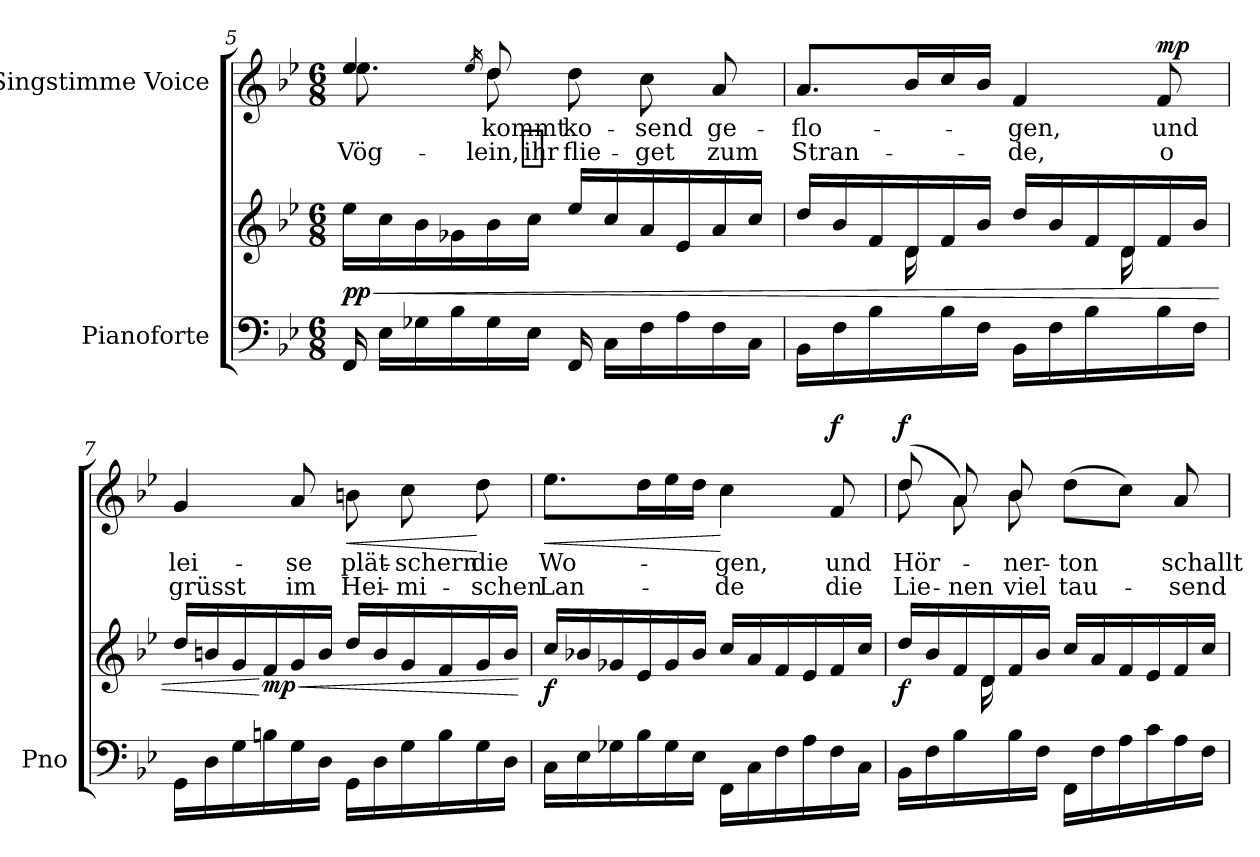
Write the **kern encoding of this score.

**kern	**kern	**dynam	**kern	**text	**text	**dynam
*part2	*part2	*part2	*part1	*part1	*part1	*part1
*staff3	*staff2	*staff2/3	*staff1	*staff1	*staff1	*staff1
*I"Pianoforte	*	*	*I"Singstimme Voice	*	*	*
*I'Pno	*	*	*	*	*	*
*clefF4	*clefG2	*	*clefG2	*	*	*
*k[b-e-]	*k[b-e-]	*	*k[b-e-]	*	*	*
*M6/8	*M6/8	*	*M6/8	*	*	*
=5	=5	=5	=5	=5	=5	=5
*	*	*	*^	*	*	*
!	!	!LO:HP:b	!	!LO:N:head=solid	!LO:LY:b	!	!
!	!	!LO:DY:n=1:b	!	!	!	!LO:LY:b	!
16FF/	16ee-\LL	< pp	4ee-/	8.ee-\	.	Vög-	.
16E-\LL	16cc\	.	.	.	.	.	.
16G-X\	16b-\	.	.	.	.	.	.
16B-\	16g-X\	.	.	16ryy	.	.	.
.	.	.	16qee-/	.	.	.	.
!	!	!	!	!	!LO:LY:b	!LO:LY:b	!
16G-\	16b-\	.	8dd/	8dd\	kommt	lein, ihr	.
16E-\JJ	16cc\JJ	.	.	.	.	.	.
!	!	!	!	!	!LO:LY:b	!LO:LY:b	!
16FF/	16ee-/LL	.	8dd\	4.ryy	ko-	flie-	.
16C\LL	16cc/	.	.	.	.	.	.
!	!	!	!	!	!LO:LY:b	!LO:LY:b	!
16F\	16a/	.	8cc\	.	-send	-get	.
16A\	16e-/	.	.	.	.	.	.
!	!	!	!	!	!LO:LY:b	!LO:LY:b	!
16F\	16a/	.	8a/	.	ge-	zum	.
16C\JJ	16cc/JJ	.	.	.	.	.	.
*	*	*	*v	*v	*	*	*
!!LO:LB:g=z
=6	=6	=6	=6	=6	=6	=6
*	*^	*	*	*	*	*
!	!	!	!	!	!LO:LY:b	!LO:LY:b	!
16BB-\LL	16dd/LL	8.ryy	.	8.a/L	-flo-	Stran-	.
16F\	16b-/	.	.	.	.	.	.
16B-\	16f/	.	.	.	.	.	.
16ryy	16d/	16d\	.	16b-/L	.	.	.
16B-\	16f/	16ryy	.	16cc/	.	.	.
*	*v	*v	*	*	*	*	*
16F\JJ	16b-/JJ	.	16b-/JJ	.	.	.
!	!	!	!	!LO:LY:b	!LO:LY:b	!
16BB-\LL	16dd/LL	.	4f/	-gen,	-de,	.
16F\	16b-/	.	.	.	.	.
16B-\	16f/	.	.	.	.	.
*	*^	*	*	*	*	*
16ryy	16d/	16d\	.	.	.	.	.
!	!	!	!	!	!LO:LY:b	!LO:LY:b	!LO:DY:a
16B-\	16f/	8ryy	.	8f/	und	o	mp
16F\JJ	16b-/JJ	.	.	.	.	.	.
*	*v	*v	*	*	*	*	*
=7	=7	=7	=7	=7	=7	=7
!	!	!	!	!LO:LY:b	!LO:LY:b	!
16GG\LL	16dd/LL	.	4g/	lei-	grüsst	.
16D\	16bn/	.	.	.	.	.
16G\	16g/	.	.	.	.	.
!	!	!LO:HP:n=1:b	!	!	!	!
!	!	!LO:DY:n=1:b	!	!	!	!
16Bn\	16f/	[ < mp	.	.	.	.
!	!	!	!	!LO:LY:b	!LO:LY:b	!
16G\	16g/	.	8a/	-se	im	.
16D\JJ	16b/JJ	.	.	.	.	.
!	!	!	!	!LO:LY:b	!LO:LY:b	!LO:HP:b
16GG\LL	16dd/LL	.	8bn\	plät-	Hei-	<
16D\	16b/	.	.	.	.	.
!	!	!	!	!LO:LY:b	!LO:LY:b	!
16G\	16g/	.	8cc\	-schern	-mi-	.
16B\	16f/	.	.	.	.	.
!	!	!	!	!LO:LY:b	!LO:LY:b	!
16G\	16g/	.	8dd\	die	-schen	[
16D\JJ	16b/JJ	.	.	.	.	.
.	.	[	.	.	.	.
=8	=8	=8	=8	=8	=8	=8
!	!	!LO:DY:b	!	!LO:LY:b	!LO:LY:b	!LO:HP:b
16C\LL	16cc/LL	f	8.ee-\L	Wo-	Lan-	<
16E-\	16b-X/	.	.	.	.	.
16G-X\	16g-X/	.	.	.	.	.
16B-\	16e-/	.	16dd\L	.	.	.
16G-\	16g-/	.	16ee-\	.	.	.
16E-\JJ	16b-/JJ	.	16dd\JJ	.	.	.
!	!	!	!	!LO:LY:b	!LO:LY:b	!
16FF\LL	16cc/LL	.	4cc\	-gen,	-de	[
16C\	16a/	.	.	.	.	.
16F\	16f/	.	.	.	.	.
16A\	16e-/	.	.	.	.	.
!	!	!	!	!LO:LY:b	!LO:LY:b	!LO:DY:a
16F\	16f/	.	8f/	und	die	f
16C\JJ	16cc/JJ	.	.	.	.	.
!!LO:PB:g=z
=9	=9	=9	=9	=9	=9	=9
*	*^	*	*	*	*	*
!	!	!	!LO:DY:b	!	!LO:LY:b	!LO:LY:b	!LO:DY:a
*	*	*	*	*^	*	*	*
16BB-\LL	16dd/LL	8.ryy	f	(>8dd/	8dd\	Hör-	Lie-	f
16F\	16b-/	.	.	.	.	.	.	.
!	!	!	!	!	!	!	!LO:LY:b	!
16B-\	16f/	.	.	8a/)	8a\	.	-nen	.
16ryy	16d/	16d\	.	.	.	.	.	.
!	!	!	!	!	!	!LO:LY:b	!LO:LY:b	!
16B-\	16f/	2ryy	.	8b-/	8b-\	-ner-	viel	.
16F\JJ	16b-/JJ	.	.	.	.	.	.	.
!	!	!	!	!	!	!LO:LY:b	!LO:LY:b	!
16FF\LL	16cc/LL	.	.	(>8dd\L	4rgyy	-ton	tau-	.
16F\	16a/	.	.	.	.	.	.	.
16A\	16f/	.	.	8cc\J)	.	.	.	.
16c\	16e-/	.	.	.	.	.	.	.
!	!	!	!	!	!	!LO:LY:b	!LO:LY:b	!
16A\	16f/	.	.	8a/	8reyy	schallt	-send	.
16F\JJ	16cc/JJ	.	.	.	.	.	.	.
*	*v	*v	*	*	*	*	*	*
*	*	*	*v	*v	*	*	*
=	=	=	=	=	=	=
*-	*-	*-	*-	*-	*-	*-
